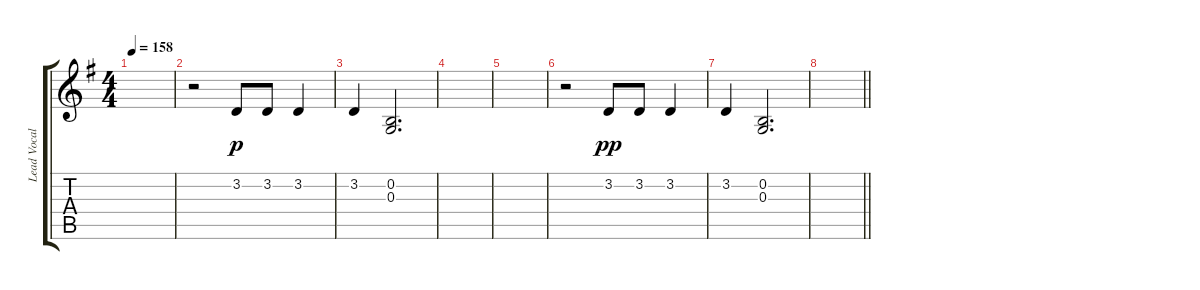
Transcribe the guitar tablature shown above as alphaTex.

\track ("Lead Vocal" "Lead Vocal") {instrument lead6voice}
\staff {score tabs}
\tuning (E4 B3 G3 D3 A2 E2) {hide}
\ts (4 4)
\tempo 158
\clef g2
\ks g
|
r.2 3.2.8{dy p} 3.2.8 3.2.4 |
3.2.4 (0.2 0.3).2{d} |
|
|
r.2 3.2.8{dy pp} 3.2.8 3.2.4 |
3.2.4 (0.2 0.3).2{d} |
\barLineRight lightlight
